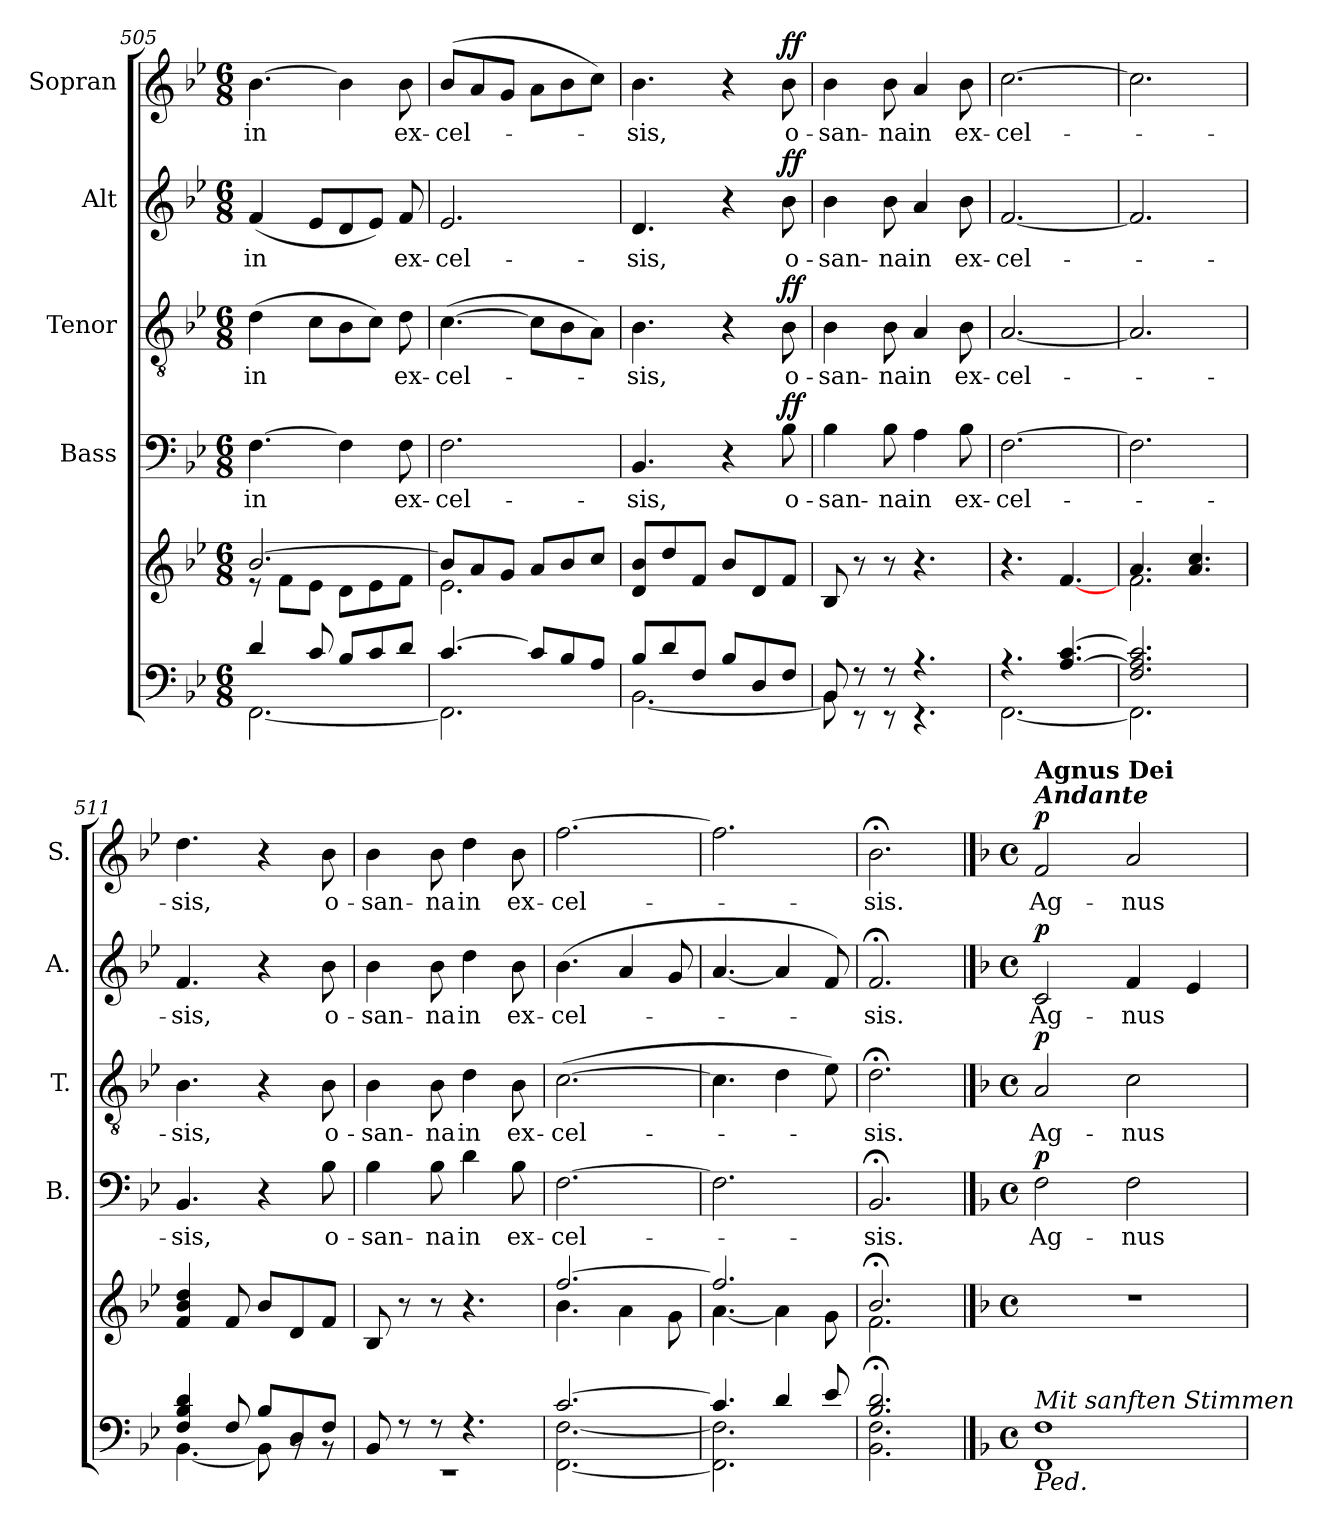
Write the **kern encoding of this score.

**kern	**kern	**kern	**text	**dynam	**kern	**text	**dynam	**kern	**text	**dynam	**kern	**text	**dynam
*part5	*part5	*part4	*part4	*part4	*part3	*part3	*part3	*part2	*part2	*part2	*part1	*part1	*part1
*staff6	*staff5	*staff4	*staff4	*staff4	*staff3	*staff3	*staff3	*staff2	*staff2	*staff2	*staff1	*staff1	*staff1
*	*	*I"Bass	*	*	*I"Tenor	*	*	*I"Alt	*	*	*I"Sopran	*	*
*	*	*I'B.	*	*	*I'T.	*	*	*I'A.	*	*	*I'S.	*	*
*clefF4	*clefG2	*clefF4	*	*	*clefGv2	*	*	*clefG2	*	*	*clefG2	*	*
*k[b-e-]	*k[b-e-]	*k[b-e-]	*	*	*k[b-e-]	*	*	*k[b-e-]	*	*	*k[b-e-]	*	*
*B-:	*B-:	*B-:	*	*	*B-:	*	*	*B-:	*	*	*B-:	*	*
*M6/8	*M6/8	*M6/8	*	*	*M6/8	*	*	*M6/8	*	*	*M6/8	*	*
=505	=505	=505	=505	=505	=505	=505	=505	=505	=505	=505	=505	=505	=505
*^	*^	*	*	*	*	*	*	*	*	*	*	*	*
!	!	!	!	!	!LO:LY:b	!	!	!LO:LY:b	!	!	!LO:LY:b	!	!	!LO:LY:b	!
4d/	[<2.FF\	[>2.b-/	8re	[4.F\	in	.	(>4d\	in	.	(<4f/	in	.	[4.b-\	in	.
.	.	.	8f\L	.	.	.	.	.	.	.	.	.	.	.	.
8c/	.	.	8e-\J	.	.	.	8c\L	.	.	8e-/L	.	.	.	.	.
8B-/L	.	.	8d\L	4F\]	.	.	8B-\	.	.	8d/	.	.	4b-\]	.	.
8c/	.	.	8e-\	.	.	.	8c\J)	.	.	8e-/J)	.	.	.	.	.
!	!	!	!	!	!LO:LY:b	!	!	!LO:LY:b	!	!	!LO:LY:b	!	!	!LO:LY:b	!
8d/J	.	.	8f\J	8F\	ex-	.	8d\	ex-	.	8f/	ex-	.	8b-\	ex-	.
=506	=506	=506	=506	=506	=506	=506	=506	=506	=506	=506	=506	=506	=506	=506	=506
!	!	!	!	!	!LO:LY:b	!	!	!LO:LY:b	!	!	!LO:LY:b	!	!	!LO:LY:b	!
[>4.c/	2.FF\]	8b-/L]	2.e-\	2.F\	-cel-	.	(>[4.c\	-cel-	.	2.e-/	-cel-	.	(>8b-/L	-cel-	.
.	.	8a/	.	.	.	.	.	.	.	.	.	.	8a/	.	.
.	.	8g/J	.	.	.	.	.	.	.	.	.	.	8g/J	.	.
8c/L]	.	8a/L	.	.	.	.	8c\L]	.	.	.	.	.	8a\L	.	.
8B-/	.	8b-/	.	.	.	.	8B-\	.	.	.	.	.	8b-\	.	.
8A/J	.	8cc/J	.	.	.	.	8A\J)	.	.	.	.	.	8cc\J)	.	.
*	*	*v	*v	*	*	*	*	*	*	*	*	*	*	*	*
!!LO:LB:g=z
=507	=507	=507	=507	=507	=507	=507	=507	=507	=507	=507	=507	=507	=507	=507
!	!	!	!	!LO:LY:b	!	!	!LO:LY:b	!	!	!LO:LY:b	!	!	!LO:LY:b	!
8B-/L	[<2.BB-\	8d/ 8b-/L	4.BB-/	-sis,	.	4.B-\	-sis,	.	4.d/	-sis,	.	4.b-\	-sis,	.
8d/	.	8dd/	.	.	.	.	.	.	.	.	.	.	.	.
8F/J	.	8f/J	.	.	.	.	.	.	.	.	.	.	.	.
8B-/L	.	8b-/L	4r	.	.	4r	.	.	4r	.	.	4r	.	.
8D/	.	8d/	.	.	.	.	.	.	.	.	.	.	.	.
!	!	!	!	!LO:LY:b	!LO:DY:a	!	!LO:LY:b	!LO:DY:a	!	!LO:LY:b	!LO:DY:a	!	!LO:LY:b	!LO:DY:a
8F/J	.	8f/J	8B-\	o-	ff	8B-\	o-	ff	8b-\	o-	ff	8b-\	o-	ff
=508	=508	=508	=508	=508	=508	=508	=508	=508	=508	=508	=508	=508	=508	=508
!	!	!	!	!LO:LY:b	!	!	!LO:LY:b	!	!	!LO:LY:b	!	!	!LO:LY:b	!
8BB-/	8BB-\]	8B-/	4B-\	-san-	.	4B-\	-san-	.	4b-\	-san-	.	4b-\	-san-	.
8r	8r	8r	.	.	.	.	.	.	.	.	.	.	.	.
!	!	!	!	!LO:LY:b	!	!	!LO:LY:b	!	!	!LO:LY:b	!	!	!LO:LY:b	!
8r	8r	8r	8B-\	-na	.	8B-\	-na	.	8b-\	-na	.	8b-\	-na	.
!	!	!	!	!LO:LY:b	!	!	!LO:LY:b	!	!	!LO:LY:b	!	!	!LO:LY:b	!
4.r	4.r	4.r	4A\	in	.	4A/	in	.	4a/	in	.	4a/	in	.
!	!	!	!	!LO:LY:b	!	!	!LO:LY:b	!	!	!LO:LY:b	!	!	!LO:LY:b	!
.	.	.	8B-\	ex-	.	8B-\	ex-	.	8b-\	ex-	.	8b-\	ex-	.
=509	=509	=509	=509	=509	=509	=509	=509	=509	=509	=509	=509	=509	=509	=509
!	!	!	!	!LO:LY:b	!	!	!LO:LY:b	!	!	!LO:LY:b	!	!	!LO:LY:b	!
4.rB	[<2.FF\	4.r	[2.F\	-cel-	.	[2.A/	-cel-	.	[2.f/	-cel-	.	[2.cc\	-cel-	.
[>4.A/ [>4.c/	.	[4.f/	.	.	.	.	.	.	.	.	.	.	.	.
=510	=510	=510	=510	=510	=510	=510	=510	=510	=510	=510	=510	=510	=510	=510
*	*	*^	*	*	*	*	*	*	*	*	*	*	*	*
2.F/ 2.A/] 2.c/]	2.FF\]	4.a/	2.f\	2.F\]	.	.	2.A/]	.	.	2.f/]	.	.	2.cc\]	.	.
.	.	4.a/ 4.cc/	.	.	.	.	.	.	.	.	.	.	.	.	.
*	*	*v	*v	*	*	*	*	*	*	*	*	*	*	*	*
=511	=511	=511	=511	=511	=511	=511	=511	=511	=511	=511	=511	=511	=511	=511
!	!	!	!	!LO:LY:b	!	!	!LO:LY:b	!	!	!LO:LY:b	!	!	!LO:LY:b	!
4F/ 4B-/ 4d/	[<4.BB-\	4f/ 4b-/ 4dd/	4.BB-/	-sis,	.	4.B-\	-sis,	.	4.f/	-sis,	.	4.dd\	-sis,	.
8F/	.	8f/	.	.	.	.	.	.	.	.	.	.	.	.
8B-/L	8BB-\]	8b-/L	4r	.	.	4r	.	.	4r	.	.	4r	.	.
8D/	8rAA	8d/	.	.	.	.	.	.	.	.	.	.	.	.
!	!	!	!	!LO:LY:b	!	!	!LO:LY:b	!	!	!LO:LY:b	!	!	!LO:LY:b	!
8F/J	8rAA	8f/J	8B-\	o-	.	8B-\	o-	.	8b-\	o-	.	8b-\	o-	.
=512	=512	=512	=512	=512	=512	=512	=512	=512	=512	=512	=512	=512	=512	=512
!	!LO:N:vis=1	!	!	!LO:LY:b	!	!	!LO:LY:b	!	!	!LO:LY:b	!	!	!LO:LY:b	!
8BB-/	2.rFF	8B-/	4B-\	-san-	.	4B-\	-san-	.	4b-\	-san-	.	4b-\	-san-	.
8rF	.	8r	.	.	.	.	.	.	.	.	.	.	.	.
!	!	!	!	!LO:LY:b	!	!	!LO:LY:b	!	!	!LO:LY:b	!	!	!LO:LY:b	!
8rF	.	8r	8B-\	-na	.	8B-\	-na	.	8b-\	-na	.	8b-\	-na	.
!	!	!	!	!LO:LY:b	!	!	!LO:LY:b	!	!	!LO:LY:b	!	!	!LO:LY:b	!
4.rG	.	4.r	4d\	in	.	4d\	in	.	4dd\	in	.	4dd\	in	.
!	!	!	!	!LO:LY:b	!	!	!LO:LY:b	!	!	!LO:LY:b	!	!	!LO:LY:b	!
.	.	.	8B-\	ex-	.	8B-\	ex-	.	8b-\	ex-	.	8b-\	ex-	.
=513	=513	=513	=513	=513	=513	=513	=513	=513	=513	=513	=513	=513	=513	=513
*	*	*^	*	*	*	*	*	*	*	*	*	*	*	*
!	!	!	!	!	!LO:LY:b	!	!	!LO:LY:b	!	!	!LO:LY:b	!	!	!LO:LY:b	!
[>2.c/	[<2.FF\ [<2.F\	[>2.ff/	4.b-\	[2.F\	-cel-	.	(>[2.c\	-cel-	.	(>4.b-\	-cel-	.	[2.ff\	-cel-	.
.	.	.	4a\	.	.	.	.	.	.	4a/	.	.	.	.	.
.	.	.	8g\	.	.	.	.	.	.	8g/	.	.	.	.	.
=514	=514	=514	=514	=514	=514	=514	=514	=514	=514	=514	=514	=514	=514	=514	=514
4.c/]	2.FF\] 2.F\]	2.ff/]	[<4.a\	2.F\]	.	.	4.c\]	.	.	[4.a/	.	.	2.ff\]	.	.
4d/	.	.	4a\]	.	.	.	4d\	.	.	4a/]	.	.	.	.	.
8e-/	.	.	8g\	.	.	.	8e-\)	.	.	8f/)	.	.	.	.	.
=515	=515	=515	=515	=515	=515	=515	=515	=515	=515	=515	=515	=515	=515	=515	=515
!	!	!	!	!	!LO:LY:b	!	!	!LO:LY:b	!	!	!LO:LY:b	!	!	!LO:LY:b	!
2.B-/;< 2.d/;<	2.BB-\ 2.F\	2.b-;</	2.f\	2.BB-;</	-sis.	.	2.d;<\	-sis.	.	2.f;</	-sis.	.	2.b-;<\	-sis.	.
*	*	*v	*v	*	*	*	*	*	*	*	*	*	*	*	*
!!LO:PB:g=z
==516	==516	==516	==516	==516	==516	==516	==516	==516	==516	==516	==516	==516	==516	==516
*k[b-]	*	*k[b-]	*k[b-]	*	*	*k[b-]	*	*	*k[b-]	*	*	*k[b-]	*	*
*F:	*	*F:	*F:	*	*	*F:	*	*	*F:	*	*	*F:	*	*
*M4/4	*	*M4/4	*M4/4	*	*	*M4/4	*	*	*M4/4	*	*	*M4/4	*	*
*met(c)	*	*met(c)	*met(c)	*	*	*met(c)	*	*	*met(c)	*	*	*met(c)	*	*
*	*	*^	*	*	*	*	*	*	*	*	*	*	*	*
!	!	!	!	!	!	!	!	!	!	!	!	!	!LO:TX:a:Bi:t=Andante	!	!
!	!	!	!	!	!	!	!	!	!	!	!	!	!LO:TX:a:B:t=Agnus Dei	!	!
!LO:TX:a:i:t=Mit sanften Stimmen	!	!	!	!	!	!	!	!	!	!	!	!	!	!	!
!LO:TX:b:i:t=Ped.	!	!	!	!	!	!	!	!	!	!	!	!	!	!	!
!	!	!	!	!	!LO:LY:b	!LO:DY:a	!	!LO:LY:b	!LO:DY:a	!	!LO:LY:b	!LO:DY:a	!	!LO:LY:b	!LO:DY:a
*	*	*v	*v	*	*	*	*	*	*	*	*	*	*	*	*
1F	1FF	1r	2F\	Ag-	p	2A/	Ag-	p	2c/	Ag-	p	2f/	Ag-	p
!	!	!	!	!LO:LY:b	!	!	!LO:LY:b	!	!	!LO:LY:b	!	!	!LO:LY:b	!
.	.	.	2F\	-nus	.	2c\	-nus	.	4f/	-nus	.	2a/	-nus	.
.	.	.	.	.	.	.	.	.	4e/	.	.	.	.	.
*v	*v	*	*	*	*	*	*	*	*	*	*	*	*	*
=	=	=	=	=	=	=	=	=	=	=	=	=	=
*-	*-	*-	*-	*-	*-	*-	*-	*-	*-	*-	*-	*-	*-
